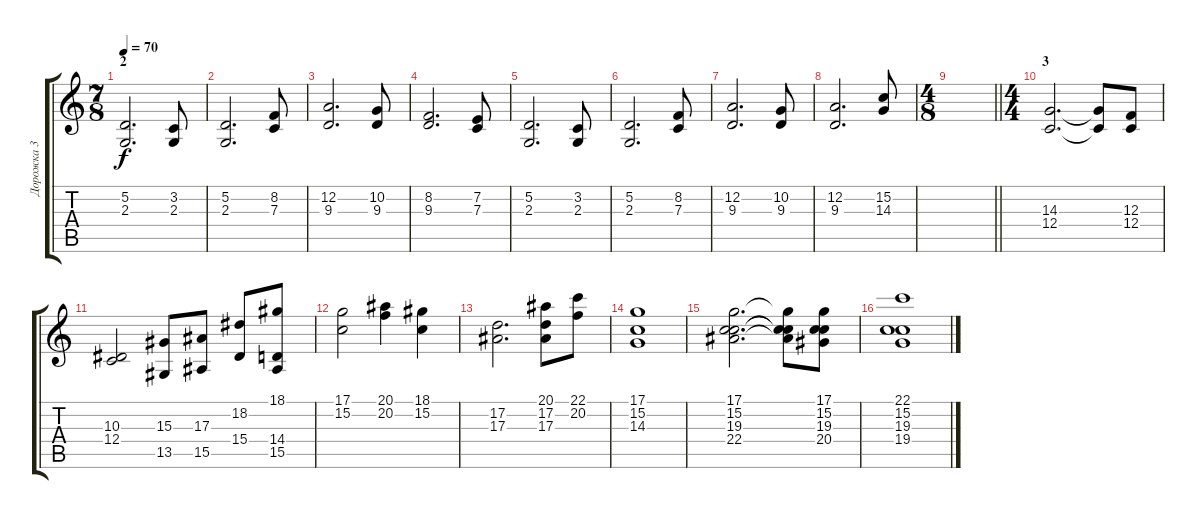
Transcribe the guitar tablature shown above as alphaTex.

\track ("Дорожка 3" "Дорожка 3") {instrument stringensemble1}
\staff {score tabs}
\tuning (D4 A3 F3 C3 G2 D2) {hide}
\ts (7 8)
\section ("" "2")
\tempo 70
\clef g2
\ks c
(5.2 2.3).2{d dy f} (3.2 2.3).8 |
(5.2 2.3).2{d} (8.2 7.3).8 |
(12.2 9.3).2{d} (10.2 9.3).8 |
(8.2 9.3).2{d} (7.2 7.3).8 |
(5.2 2.3).2{d} (3.2 2.3).8 |
(5.2 2.3).2{d} (8.2 7.3).8 |
(12.2 9.3).2{d} (10.2 9.3).8 |
(12.2 9.3).2{d} (15.2 14.3).8 |
\ts (4 8)
\barLineRight lightlight
|
\ts (4 4)
\section ("" "3")
(14.3 12.4).2{d} (14.3{t} 12.4{t}).8 (12.3 12.4).8 |
(10.3 12.4).2 (15.3 13.5).8 (17.3 15.5).8 (18.2 15.4).8 (18.1 14.4 15.5).8 |
(17.1 15.2).2 (20.1 20.2).4 (18.1 15.2).4 |
(17.2 17.3).2{d} (20.1 17.2 17.3).8 (22.1 20.2).8 |
(17.1 15.2 14.3).1 |
(17.1 15.2 19.3 22.4).2{d} (17.1{t} 15.2{t} 19.3{t} 22.4{t}).8 (17.1 15.2 19.3 20.4).8 |
(22.1 15.2 19.3 19.4).1
